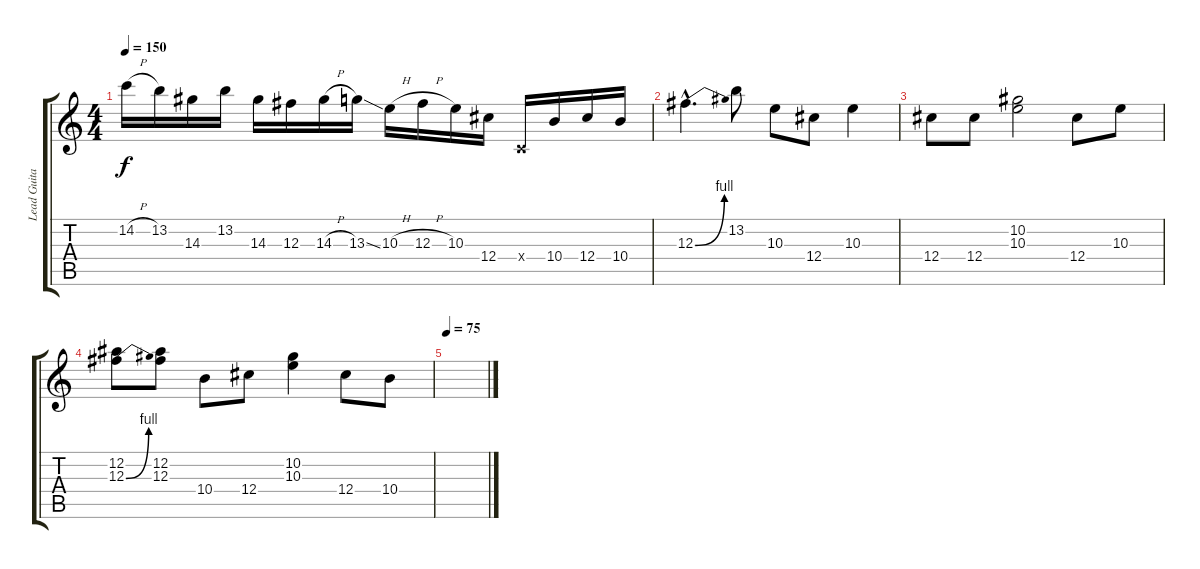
\track ("Lead Guitar" "Lead Guita") {instrument overdrivenguitar}
\staff {score tabs}
\tuning (Eb4 Bb3 Gb3 Db3 Ab2 Eb2) {hide}
\ts (4 4)
\tempo 150
\clef g2
\ks c
14.2{h}.16{dy f} 13.2.16 14.3.16 13.2.16 14.3.16 12.3.16 14.3{h}.16 13.3{ss}.16 10.3{h}.16 12.3{h}.16 10.3.16 12.4.16 -1.4{x}.16 10.4.16 12.4.16 10.4.16 |
12.3{be (bend 0 0 60 4) hac}.4{d} 13.2.8 10.3.8 12.4.8 10.3.4 |
12.4.8 12.4.8 (10.2 10.3).2 12.4.8 10.3.8 |
(12.2 12.3{be (bend 0 0 60 4)}).8 (12.2 12.3).8 10.4.8 12.4.8 (10.2 10.3).4 12.4.8 10.4.8 |
\tempo 75
